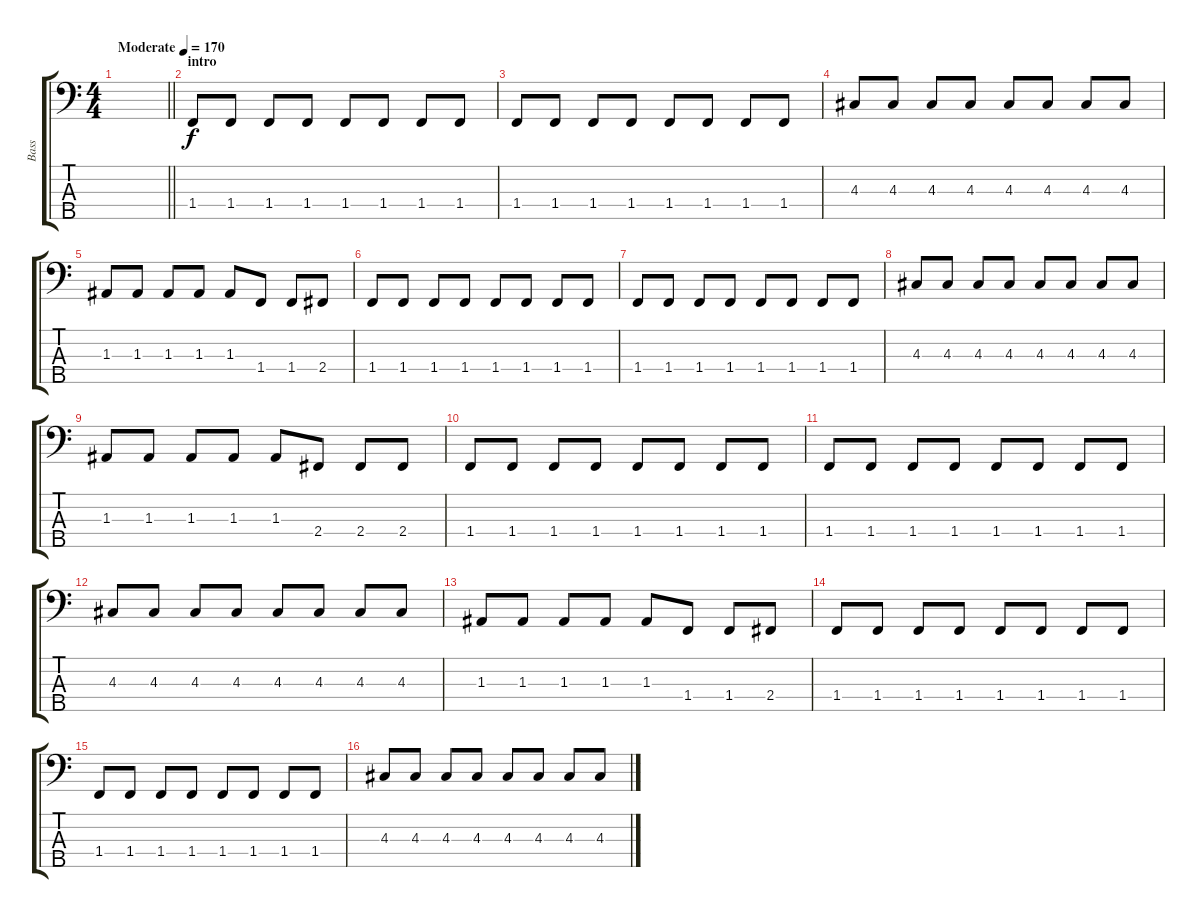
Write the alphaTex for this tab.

\track ("Bass" "Bass") {instrument electricbassfinger}
\staff {score tabs}
\tuning (G2 D2 A1 E1 A0) {hide}
\ts (4 4)
\tempo (170 "Moderate")
\clef f4
\barLineRight lightlight
\ks c
|
\section ("" "intro")
1.4.8 1.4.8 1.4.8 1.4.8 1.4.8 1.4.8 1.4.8 1.4.8 |
1.4.8 1.4.8 1.4.8 1.4.8 1.4.8 1.4.8 1.4.8 1.4.8 |
4.3.8 4.3.8 4.3.8 4.3.8 4.3.8 4.3.8 4.3.8 4.3.8 |
1.3.8 1.3.8 1.3.8 1.3.8 1.3.8 1.4.8 1.4.8 2.4.8 |
1.4.8 1.4.8 1.4.8 1.4.8 1.4.8 1.4.8 1.4.8 1.4.8 |
1.4.8 1.4.8 1.4.8 1.4.8 1.4.8 1.4.8 1.4.8 1.4.8 |
4.3.8 4.3.8 4.3.8 4.3.8 4.3.8 4.3.8 4.3.8 4.3.8 |
1.3.8 1.3.8 1.3.8 1.3.8 1.3.8 2.4.8 2.4.8 2.4.8 |
1.4.8 1.4.8 1.4.8 1.4.8 1.4.8 1.4.8 1.4.8 1.4.8 |
1.4.8 1.4.8 1.4.8 1.4.8 1.4.8 1.4.8 1.4.8 1.4.8 |
4.3.8 4.3.8 4.3.8 4.3.8 4.3.8 4.3.8 4.3.8 4.3.8 |
1.3.8 1.3.8 1.3.8 1.3.8 1.3.8 1.4.8 1.4.8 2.4.8 |
1.4.8 1.4.8 1.4.8 1.4.8 1.4.8 1.4.8 1.4.8 1.4.8 |
1.4.8 1.4.8 1.4.8 1.4.8 1.4.8 1.4.8 1.4.8 1.4.8 |
4.3.8 4.3.8 4.3.8 4.3.8 4.3.8 4.3.8 4.3.8 4.3.8
